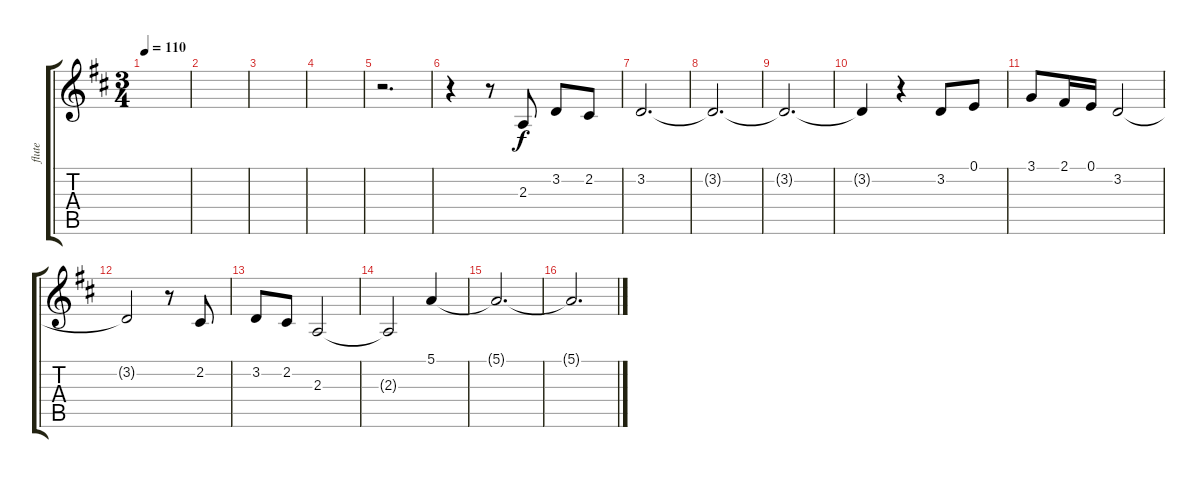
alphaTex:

\track ("flute" "flute") {instrument flute}
\staff {score tabs}
\tuning (E4 B3 G3 D3 A2 E2) {hide}
\ts (3 4)
\tempo 110
\clef g2
\ks d
|
|
|
|
r.2{d} |
r.4 r.8 2.3.8 3.2.8 2.2.8 |
3.2.2{d} |
3.2{t}.2{d} |
3.2{t}.2{d} |
3.2{t}.4 r.4 3.2.8 0.1.8 |
3.1.8 2.1.16 0.1.16 3.2.2 |
3.2{t}.2 r.8 2.2.8 |
3.2.8 2.2.8 2.3.2 |
2.3{t}.2 5.1.4 |
5.1{t}.2{d} |
5.1{t}.2{d}
